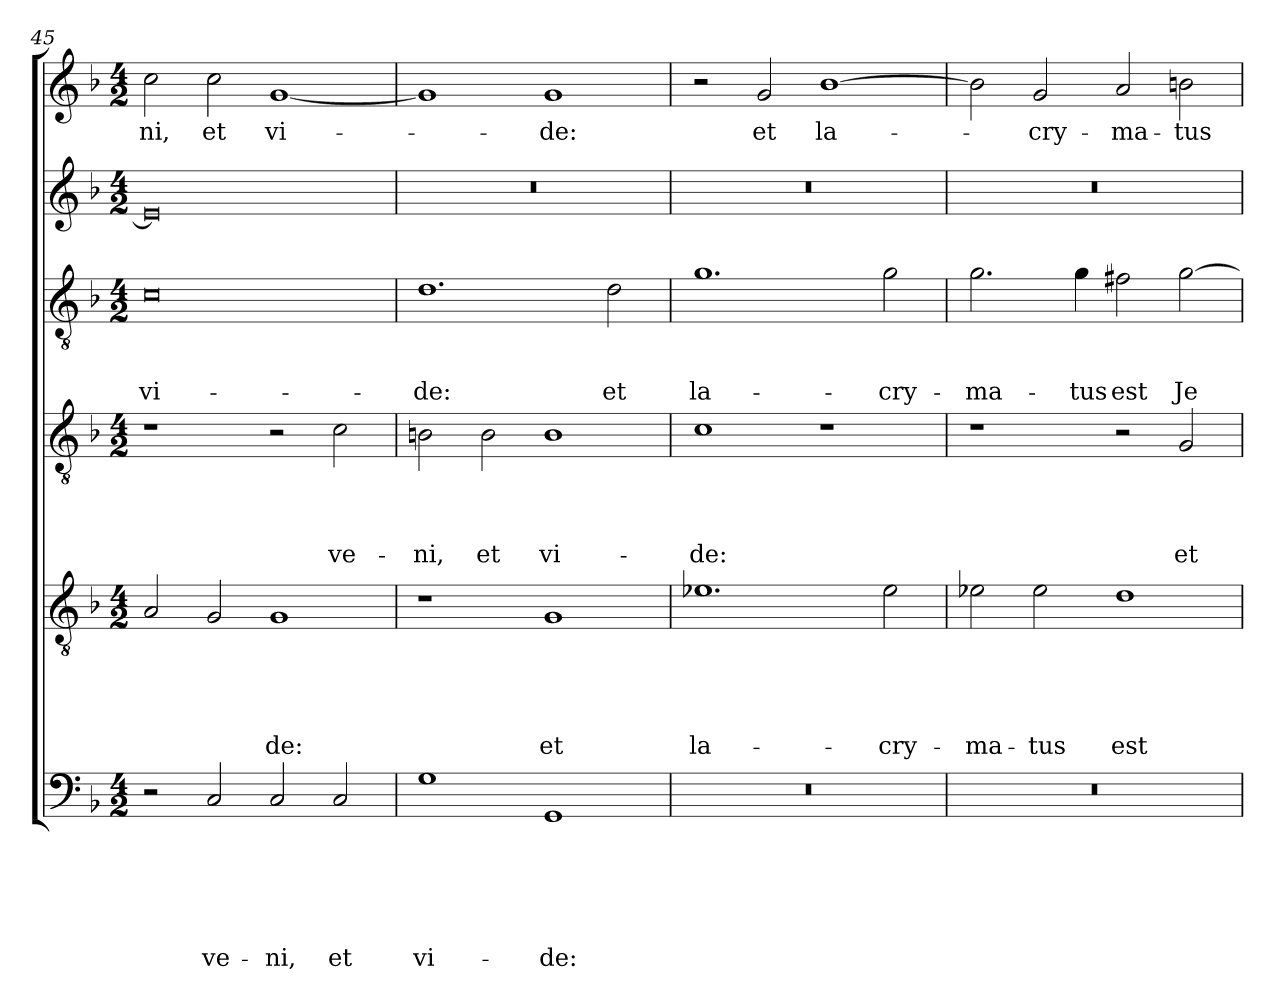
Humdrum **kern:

**kern	**text	**text	**text	**text	**text	**text	**kern	**text	**text	**text	**text	**text	**kern	**text	**text	**text	**text	**kern	**text	**text	**text	**kern	**kern	**text
*part6	*part6	*part6	*part6	*part6	*part6	*part6	*part5	*part5	*part5	*part5	*part5	*part5	*part4	*part4	*part4	*part4	*part4	*part3	*part3	*part3	*part3	*part2	*part1	*part1
*staff6	*staff6	*staff6	*staff6	*staff6	*staff6	*staff6	*staff5	*staff5	*staff5	*staff5	*staff5	*staff5	*staff4	*staff4	*staff4	*staff4	*staff4	*staff3	*staff3	*staff3	*staff3	*staff2	*staff1	*staff1
*clefF4	*	*	*	*	*	*	*clefGv2	*	*	*	*	*	*clefGv2	*	*	*	*	*clefGv2	*	*	*	*clefG2	*clefG2	*
*k[b-]	*	*	*	*	*	*	*k[b-]	*	*	*	*	*	*k[b-]	*	*	*	*	*k[b-]	*	*	*	*k[b-]	*k[b-]	*
*F:	*	*	*	*	*	*	*F:	*	*	*	*	*	*F:	*	*	*	*	*F:	*	*	*	*F:	*F:	*
*M4/2	*	*	*	*	*	*	*M4/2	*	*	*	*	*	*M4/2	*	*	*	*	*M4/2	*	*	*	*M4/2	*M4/2	*
=45	=45	=45	=45	=45	=45	=45	=45	=45	=45	=45	=45	=45	=45	=45	=45	=45	=45	=45	=45	=45	=45	=45	=45	=45
!	!	!	!	!	!	!	!	!	!	!	!	!	!	!	!	!	!	!	!	!	!LO:LY:b	!	!	!LO:LY:b
2r	.	.	.	.	.	.	2A/	.	.	.	.	.	1r	.	.	.	.	0c	.	.	vi-	0e]	2cc\	-ni,
!	!	!	!	!	!	!LO:LY:b	!	!	!	!	!	!	!	!	!	!	!	!	!	!	!	!	!	!LO:LY:b
2C/	.	.	.	.	.	ve-	2G/	.	.	.	.	.	.	.	.	.	.	.	.	.	.	.	2cc\	et
!	!	!	!	!	!	!LO:LY:b	!	!	!	!	!	!LO:LY:b	!	!	!	!	!	!	!	!	!	!	!	!LO:LY:b
2C/	.	.	.	.	.	-ni,	1G	.	.	.	.	-de:	2r	.	.	.	.	.	.	.	.	.	[1g	vi-
!	!	!	!	!	!	!LO:LY:b	!	!	!	!	!	!	!	!	!	!	!LO:LY:b	!	!	!	!	!	!	!
2C/	.	.	.	.	.	et	.	.	.	.	.	.	2c\	.	.	.	ve-	.	.	.	.	.	.	.
=46	=46	=46	=46	=46	=46	=46	=46	=46	=46	=46	=46	=46	=46	=46	=46	=46	=46	=46	=46	=46	=46	=46	=46	=46
!	!	!	!	!	!	!LO:LY:b	!	!	!	!	!	!	!	!	!	!	!LO:LY:b	!	!	!	!LO:LY:b	!	!	!
1G	.	.	.	.	.	vi-	1r	.	.	.	.	.	2B\	.	.	.	-ni,	1.d	.	.	-de:	0r	1g]	.
!	!	!	!	!	!	!	!	!	!	!	!	!	!	!	!	!	!LO:LY:b	!	!	!	!	!	!	!
.	.	.	.	.	.	.	.	.	.	.	.	.	2B\	.	.	.	et	.	.	.	.	.	.	.
!	!	!	!	!	!	!LO:LY:b	!	!	!	!	!	!LO:LY:b	!	!	!	!	!LO:LY:b	!	!	!	!	!	!	!LO:LY:b
1GG	.	.	.	.	.	-de:	1G	.	.	.	.	et	1B	.	.	.	vi-	.	.	.	.	.	1g	-de:
!	!	!	!	!	!	!	!	!	!	!	!	!	!	!	!	!	!	!	!	!	!LO:LY:b	!	!	!
.	.	.	.	.	.	.	.	.	.	.	.	.	.	.	.	.	.	2d\	.	.	et	.	.	.
=47	=47	=47	=47	=47	=47	=47	=47	=47	=47	=47	=47	=47	=47	=47	=47	=47	=47	=47	=47	=47	=47	=47	=47	=47
!	!	!	!	!	!	!	!	!	!	!	!	!LO:LY:b	!	!	!	!	!LO:LY:b	!	!	!	!LO:LY:b	!	!	!
0r	.	.	.	.	.	.	1.e-X	.	.	.	.	la-	1c	.	.	.	-de:	1.g	.	.	la-	0r	2r	.
!	!	!	!	!	!	!	!	!	!	!	!	!	!	!	!	!	!	!	!	!	!	!	!	!LO:LY:b
.	.	.	.	.	.	.	.	.	.	.	.	.	.	.	.	.	.	.	.	.	.	.	2g/	et
!	!	!	!	!	!	!	!	!	!	!	!	!	!	!	!	!	!	!	!	!	!	!	!	!LO:LY:b
.	.	.	.	.	.	.	.	.	.	.	.	.	1r	.	.	.	.	.	.	.	.	.	[1b-	la-
!	!	!	!	!	!	!	!	!	!	!	!	!LO:LY:b	!	!	!	!	!	!	!	!	!LO:LY:b	!	!	!
.	.	.	.	.	.	.	2e-\	.	.	.	.	-cry-	.	.	.	.	.	2g\	.	.	-cry-	.	.	.
=48	=48	=48	=48	=48	=48	=48	=48	=48	=48	=48	=48	=48	=48	=48	=48	=48	=48	=48	=48	=48	=48	=48	=48	=48
!	!	!	!	!	!	!	!	!	!	!	!	!LO:LY:b	!	!	!	!	!	!	!	!	!LO:LY:b	!	!	!
0r	.	.	.	.	.	.	2e-\	.	.	.	.	-ma-	1r	.	.	.	.	2.g\	.	.	-ma-	0r	2b-\]	.
!	!	!	!	!	!	!	!	!	!	!	!	!LO:LY:b	!	!	!	!	!	!	!	!	!	!	!	!LO:LY:b
.	.	.	.	.	.	.	2e-\	.	.	.	.	-tus	.	.	.	.	.	.	.	.	.	.	2g/	-cry-
!	!	!	!	!	!	!	!	!	!	!	!	!	!	!	!	!	!	!	!	!	!LO:LY:b	!	!	!
.	.	.	.	.	.	.	.	.	.	.	.	.	.	.	.	.	.	4g\	.	.	-tus	.	.	.
!	!	!	!	!	!	!	!	!	!	!	!	!LO:LY:b	!	!	!	!	!	!	!	!	!LO:LY:b	!	!	!LO:LY:b
.	.	.	.	.	.	.	1d	.	.	.	.	est	2r	.	.	.	.	2f#X\	.	.	est	.	2a/	-ma-
!	!	!	!	!	!	!	!	!	!	!	!	!	!	!	!	!	!LO:LY:b	!	!	!	!LO:LY:b	!	!	!LO:LY:b
.	.	.	.	.	.	.	.	.	.	.	.	.	2G/	.	.	.	et	[2g\	.	.	Je-	.	2b\	-tus
=	=	=	=	=	=	=	=	=	=	=	=	=	=	=	=	=	=	=	=	=	=	=	=	=
*-	*-	*-	*-	*-	*-	*-	*-	*-	*-	*-	*-	*-	*-	*-	*-	*-	*-	*-	*-	*-	*-	*-	*-	*-
